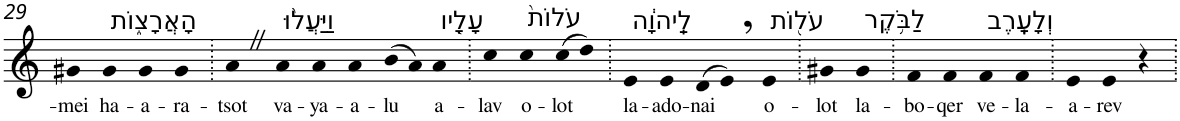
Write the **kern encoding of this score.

**kern	**text
*part1	*part1
*staff1	*staff1
*I"Piano	*
*I'Pno	*
!!LO:PB:g=z
*clefG2	*
*k[]	*
=29	=29
!	!LO:LY:b
4g#X	-mei
!LO:TX:a:t=הָאֲרָצ֑וֹת	!
!	!LO:LY:b
4g#	ha-
!	!LO:LY:b
4g#	-a-
!	!LO:LY:b
4g#	-ra-
=30.	=30.
!	!LO:LY:b
4aZ	-tsot
!LO:TX:a:t=וַיַּעֲל֨וּ	!
!	!LO:LY:b
4a	va-
!	!LO:LY:b
4a	-ya-
!	!LO:LY:b
4a	-a-
!	!LO:LY:b
(>8b	-lu
8a)	.
!LO:TX:a:t=עָלָ֤יו	!
!	!LO:LY:b
4a	a-
=31.	=31.
!	!LO:LY:b
4cc	-lav
!LO:TX:a:t=עֹלוֹת֙	!
!	!LO:LY:b
4cc	o-
!	!LO:LY:b
(>8cc	-lot
8dd)	.
=32.	=32.
!LO:TX:a:t=לַֽיהוָ֔ה	!
!	!LO:LY:b
4e	la-
!	!LO:LY:b
4e	-ado-
!	!LO:LY:b
(>8d	-nai
8e,)	.
!LO:TX:a:t=עֹל֖וֹת	!
!	!LO:LY:b
4e	o-
=33.	=33.
!	!LO:LY:b
4g#X	-lot
!LO:TX:a:t=לַבֹּ֥קֶר	!
!	!LO:LY:b
4g#	la-
=34.	=34.
!	!LO:LY:b
4f	-bo-
!	!LO:LY:b
4f	-qer
!LO:TX:a:t=וְלָעָֽרֶב	!
!	!LO:LY:b
4f	ve-
!	!LO:LY:b
4f	-la-
=35.	=35.
!	!LO:LY:b
4e	-a-
!	!LO:LY:b
4e	-rev
4r	.
=.	=.
*-	*-
